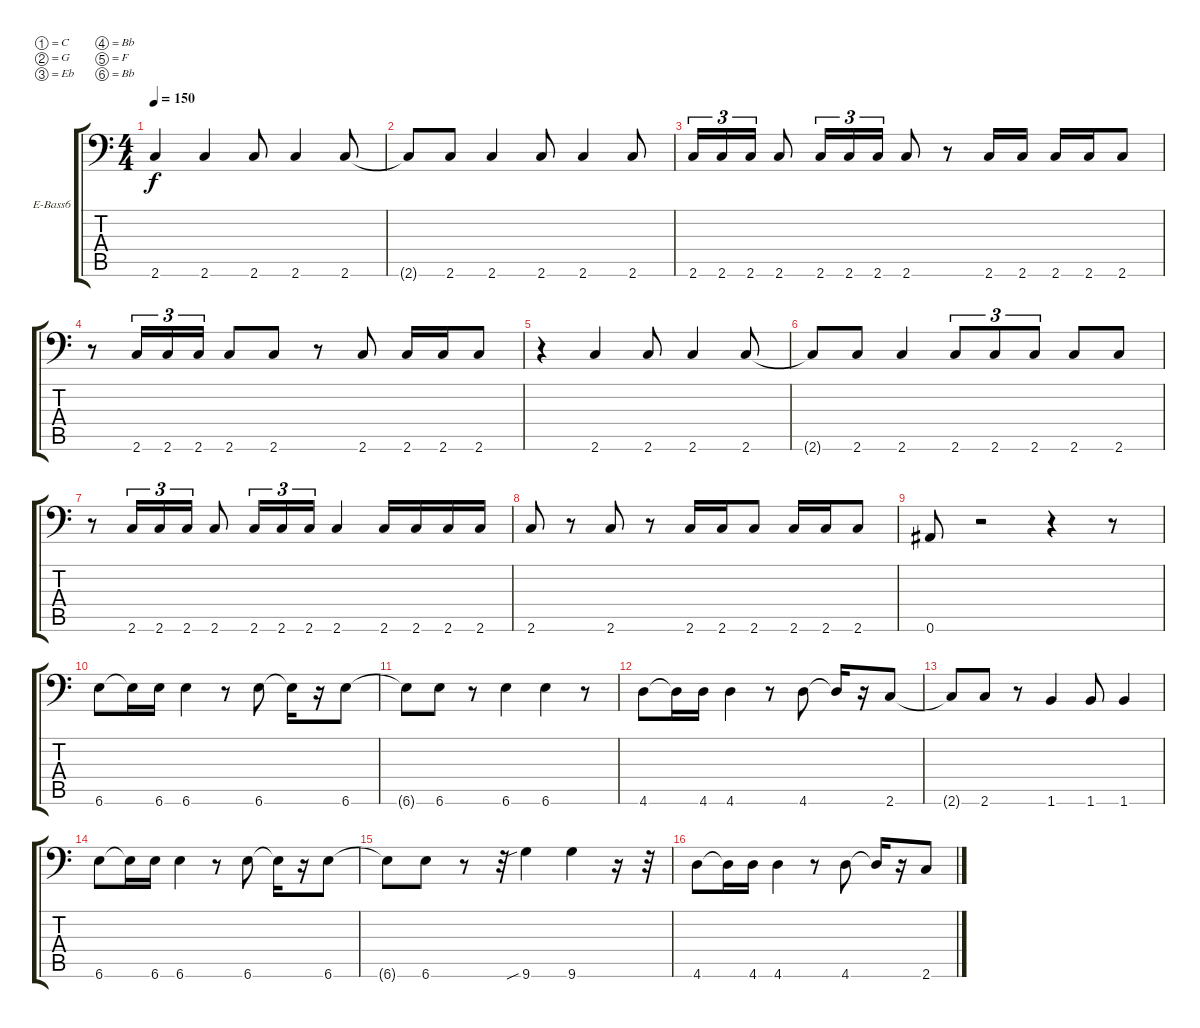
\bracketExtendMode groupsimilarinstruments
\firstSystemTrackNameOrientation horizontal
\otherSystemsTrackNameOrientation horizontal
\track ("Tim" "E-Bass6") {instrument electricbasspick}
\staff {score tabs}
\tuning (C4 G3 Eb3 Bb2 F2 Bb1)
\ts (4 4)
\tempo 150
\clef f4
\ks c
2.6.4{dy f} 2.6.4 2.6.8 2.6.4 2.6.8 |
2.6{t}.8 2.6.8 2.6.4 2.6.8 2.6.4 2.6.8 |
2.6.16{tu (3 2)} 2.6.16{tu (3 2)} 2.6.16{tu (3 2)} 2.6.8 2.6.16{tu (3 2)} 2.6.16{tu (3 2)} 2.6.16{tu (3 2)} 2.6.8 r.8 2.6.16 2.6.16 2.6.16 2.6.16 2.6.8 |
r.8 2.6.16{tu (3 2)} 2.6.16{tu (3 2)} 2.6.16{tu (3 2)} 2.6.8 2.6.8 r.8 2.6.8 2.6.16 2.6.16 2.6.8 |
r.4 2.6.4 2.6.8 2.6.4 2.6.8 |
2.6{t}.8 2.6.8 2.6.4 2.6.8{tu (3 2)} 2.6.8{tu (3 2)} 2.6.8{tu (3 2)} 2.6.8 2.6.8 |
r.8 2.6.16{tu (3 2)} 2.6.16{tu (3 2)} 2.6.16{tu (3 2)} 2.6.8 2.6.16{tu (3 2)} 2.6.16{tu (3 2)} 2.6.16{tu (3 2)} 2.6.4 2.6.16 2.6.16 2.6.16 2.6.16 |
2.6.8 r.8 2.6.8 r.8 2.6.16 2.6.16 2.6.8 2.6.16 2.6.16 2.6.8 |
0.6.8 r.2 r.4 r.8 |
6.6.8 6.6{t}.16 6.6.16 6.6.4 r.8 6.6.8 6.6{t}.16 r.16 6.6.8 |
6.6{t}.8 6.6.8 r.8 6.6.4 6.6.4 r.8 |
4.6.8 4.6{t}.16 4.6.16 4.6.4 r.8 4.6.8 4.6{t}.16 r.16 2.6.8 |
2.6{t}.8 2.6.8 r.8 1.6.4 1.6.8 1.6.4 |
6.6.8 6.6{t}.16 6.6.16 6.6.4 r.8 6.6.8 6.6{t}.16 r.16 6.6.8 |
6.6{t}.8 6.6.8 r.8 r.32 9.6{sib}.4 9.6.4 r.16 r.32 |
4.6.8 4.6{t}.16 4.6.16 4.6.4 r.8 4.6.8 4.6{t}.16 r.16 2.6.8
